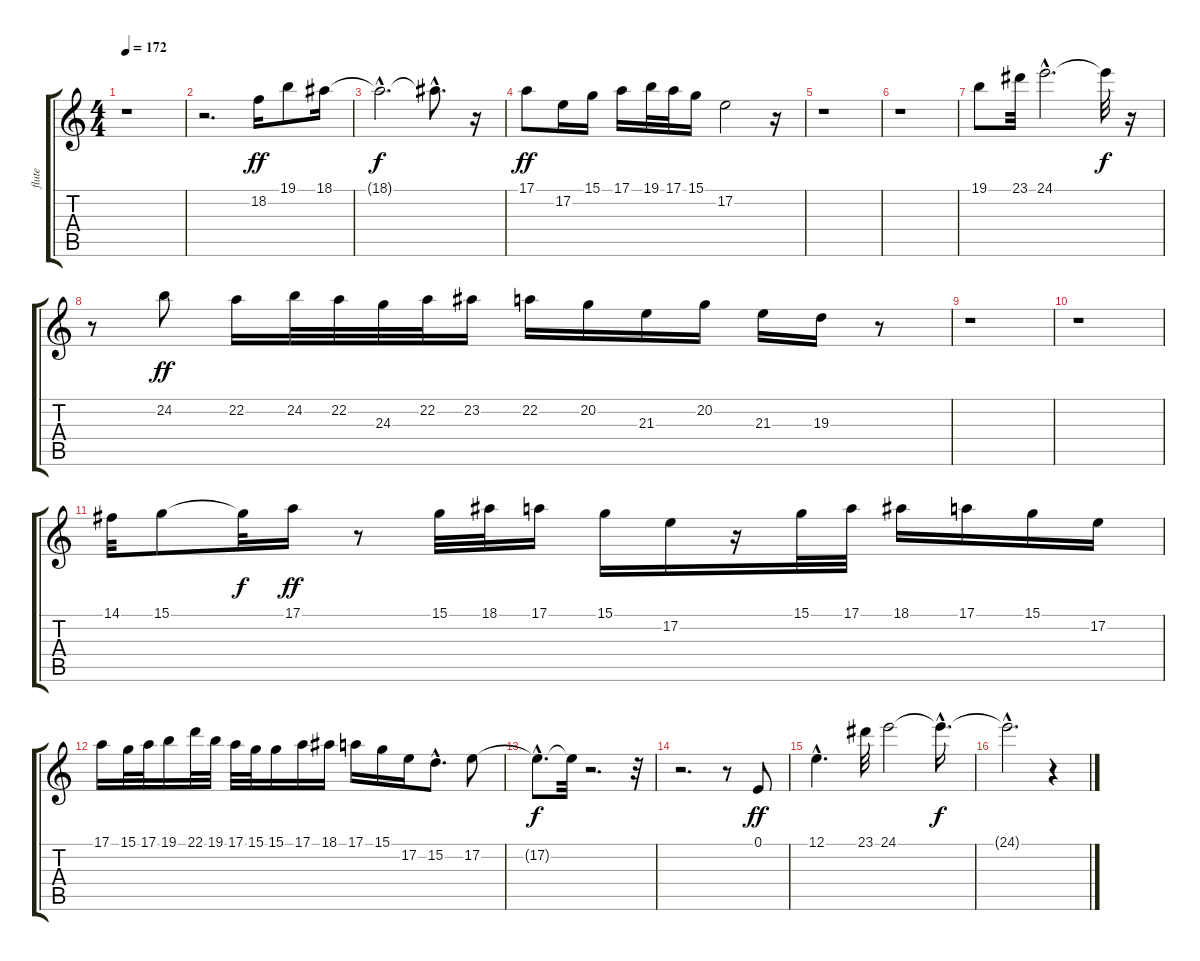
\track ("flute" "flute") {instrument flute}
\staff {score tabs}
\tuning (E4 B3 G3 D3 A2 E2) {hide}
\ts (4 4)
\tempo 172
\clef g2
\ks c
r.1{dy ff} |
r.2{d} 18.2.16 19.1.8 18.1.16 |
18.1{hac t}.2{d dy f} 18.1{hac t}.8{d} r.16 |
17.1.8{dy ff} 17.2.16 15.1.16 17.1.16 19.1.32 17.1.32 15.1.16 17.2.2 r.16 |
r.1 |
r.1 |
19.1.8 23.1.32 24.1{hac}.2{d} 24.1{t}.32{dy f} r.16 |
r.8 24.2.8{dy ff} 22.2.16 24.2.32 22.2.32 24.3.32 22.2.32 23.2.16 22.2.16 20.2.16 21.3.16 20.2.16 21.3.16 19.3.16 r.8 |
r.1 |
r.1 |
14.1.32 15.1.8 15.1{t}.32{dy f} 17.1.16{dy ff} r.8 15.1.32 18.1.32 17.1.16 15.1.16 17.2.16 r.16 15.1.32 17.1.32 18.1.16 17.1.16 15.1.16 17.2.16 |
17.1.16 15.1.32 17.1.32 19.1.16 22.1.32 19.1.32 17.1.32 15.1.32 15.1.16 17.1.16 18.1.16 17.1.16 15.1.16 17.2.16 15.2{hac}.8{d} 17.2.8 |
17.2{hac t}.8{d dy f} 17.2{t}.32 r.2{d} r.32 |
r.2{d} r.8 0.1.8{dy ff} |
12.1{hac}.4{d} 23.1.32 24.1.2 24.1{hac t}.16{d dy f} |
24.1{hac t}.2{d} r.4
